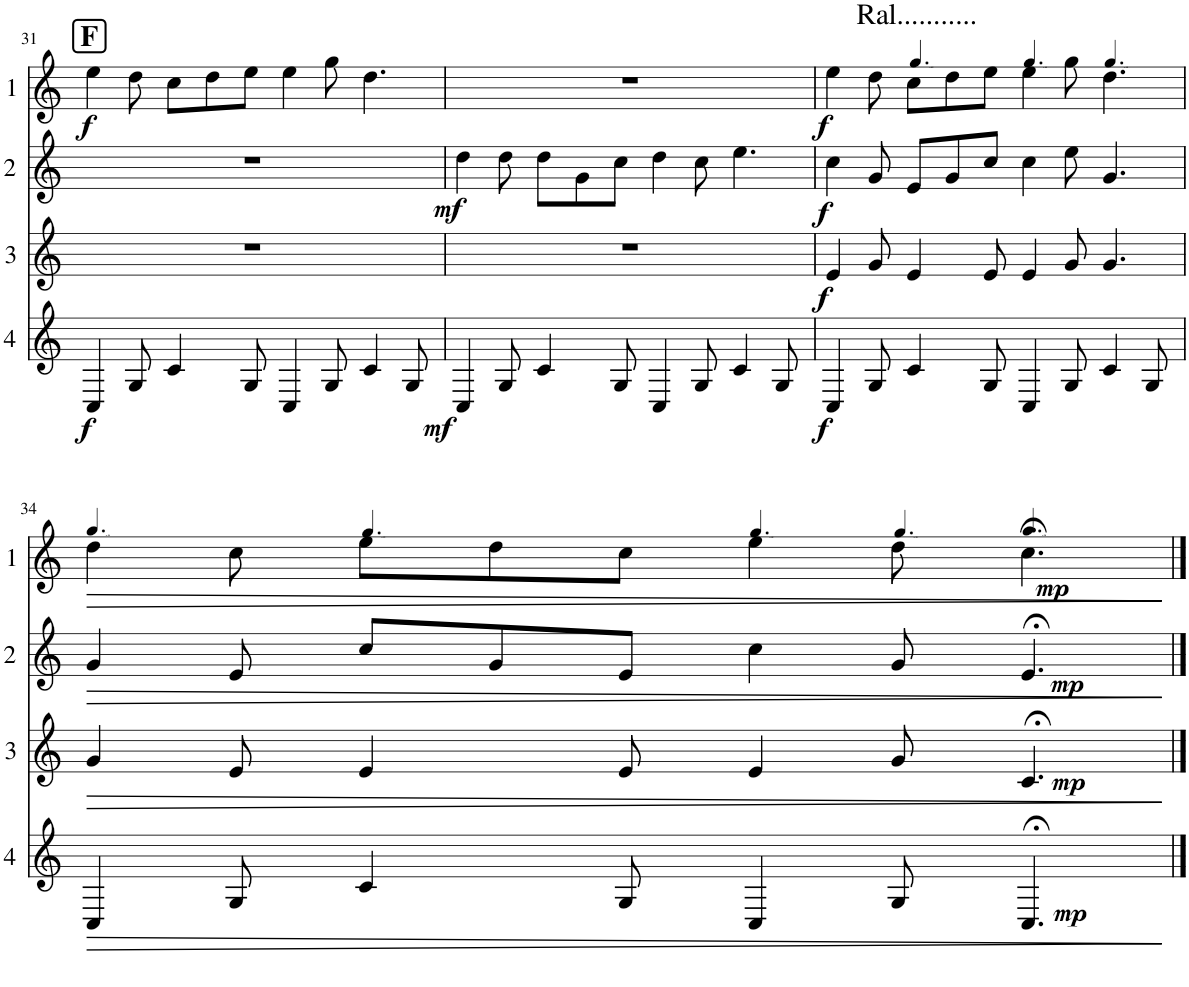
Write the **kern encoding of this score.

**kern	**dynam	**kern	**dynam	**kern	**dynam	**kern	**dynam
*part4	*part4	*part3	*part3	*part2	*part2	*part1	*part1
*staff4	*staff4	*staff3	*staff3	*staff2	*staff2	*staff1	*staff1
*I"4	*	*I"3	*	*I"2	*	*I"1	*
!!LO:PB:g=z
*clefG2	*	*clefG2	*	*clefG2	*	*clefG2	*
*Trd4c7	*	*Trd4c7	*	*Trd4c7	*	*Trd4c7	*
*k[]	*	*k[]	*	*k[]	*	*k[]	*
*M12/8	*	*M12/8	*	*M12/8	*	*M12/8	*
!!LO:REH:place=s1:a:B:cj:fs=14:t=F
=31	=31	=31	=31	=31	=31	=31	=31
!	!LO:DY:b	!	!	!	!	!	!LO:DY:b
4C/	f	1.r	.	1.r	.	4ee\	f
8G/	.	.	.	.	.	8dd\	.
4c/	.	.	.	.	.	8cc\L	.
.	.	.	.	.	.	8dd\	.
8G/	.	.	.	.	.	8ee\J	.
4C/	.	.	.	.	.	4ee\	.
8G/	.	.	.	.	.	8gg\	.
4c/	.	.	.	.	.	4.dd\	.
8G/	.	.	.	.	.	.	.
=32	=32	=32	=32	=32	=32	=32	=32
!	!LO:DY:b	!	!	!	!LO:DY:b	!	!
4C/	mf	1.r	.	4dd\	mf	1.r	.
8G/	.	.	.	8dd\	.	.	.
4c/	.	.	.	8dd\L	.	.	.
.	.	.	.	8g\	.	.	.
8G/	.	.	.	8cc\J	.	.	.
4C/	.	.	.	4dd\	.	.	.
8G/	.	.	.	8cc\	.	.	.
4c/	.	.	.	4.ee\	.	.	.
8G/	.	.	.	.	.	.	.
=33	=33	=33	=33	=33	=33	=33	=33
!	!	!	!	!	!	!LO:TX:a:t=Ral...........	!
!	!LO:DY:b	!	!LO:DY:b	!	!LO:DY:b	!	!LO:DY:b
4C/	f	4e/	f	4cc\	f	4ee\	f
8G/	.	8g/	.	8g/	.	8dd\	.
*	*	*	*	*	*	*MM102	*
4c/	.	4e/	.	8e/L	.	8cc\L	.
.	.	.	.	8g/	.	8dd\	.
8G/	.	8e/	.	8cc/J	.	8ee\J	.
*	*	*	*	*	*	*MM96	*
4C/	.	4e/	.	4cc\	.	4ee\	.
8G/	.	8g/	.	8ee\	.	8gg\	.
*	*	*	*	*	*	*MM90	*
4c/	.	4.g/	.	4.g/	.	4.dd\	.
8G/	.	.	.	.	.	.	.
!!LO:LB:g=z
=34	=34	=34	=34	=34	=34	=34	=34
*	*	*	*	*	*	*MM84	*
!	!LO:HP:b	!	!LO:HP:b	!	!LO:HP:b	!	!LO:HP:b
4C/	>	4g/	>	4g/	>	4dd\	>
8G/	.	8e/	.	8e/	.	8cc\	.
*	*	*	*	*	*	*MM78	*
4c/	.	4e/	.	8cc/L	.	8ee\L	.
.	.	.	.	8g/	.	8dd\	.
8G/	.	8e/	.	8e/J	.	8cc\J	.
*	*	*	*	*	*	*MM72	*
4C/	.	4e/	.	4cc\	.	4ee\	.
*	*	*	*	*	*	*MM45	*
8G/	.	8g/	.	8g/	.	8dd\	.
*	*	*	*	*	*	*MM30	*
!	!LO:DY:b	!	!LO:DY:b	!	!LO:DY:b	!	!LO:DY:b
4.C;</	mp	4.c;</	mp	4.e;</	mp	4.cc;<\	mp
.	]	.	]	.	]	.	]
==	==	==	==	==	==	==	==
*-	*-	*-	*-	*-	*-	*-	*-
